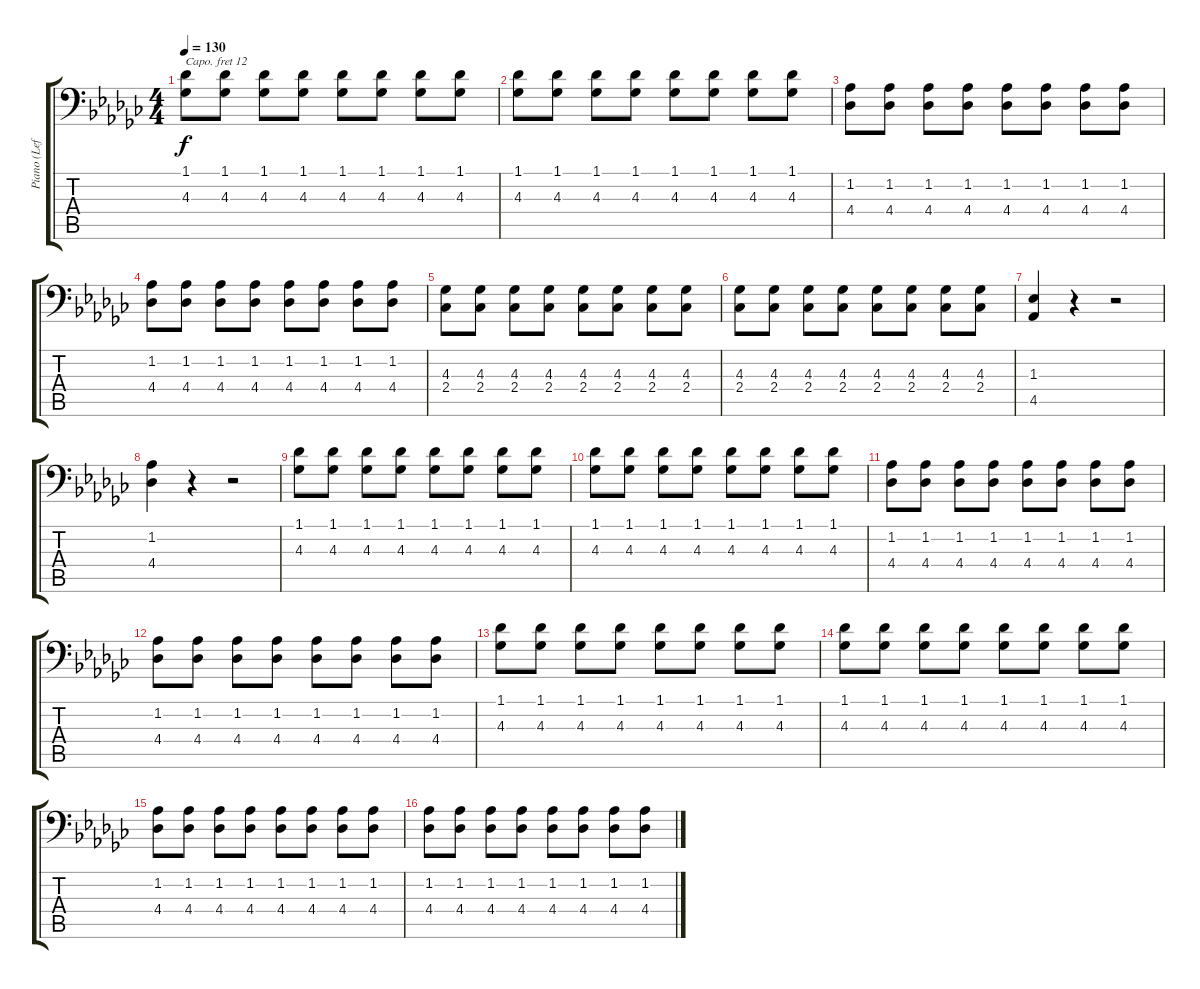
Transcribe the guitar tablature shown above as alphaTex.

\track ("Piano (Left Hand)" "Piano (Lef") {instrument acousticgrandpiano}
\staff {score tabs}
\capo 12
\tuning (C3 G2 D2 A1 E1 B0) {hide}
\ts (4 4)
\tempo 130
\clef f4
\ks gb
(1.1 4.3).8{dy f} (1.1 4.3).8 (1.1 4.3).8 (1.1 4.3).8 (1.1 4.3).8 (1.1 4.3).8 (1.1 4.3).8 (1.1 4.3).8 |
(1.1 4.3).8 (1.1 4.3).8 (1.1 4.3).8 (1.1 4.3).8 (1.1 4.3).8 (1.1 4.3).8 (1.1 4.3).8 (1.1 4.3).8 |
(1.2 4.4).8 (1.2 4.4).8 (1.2 4.4).8 (1.2 4.4).8 (1.2 4.4).8 (1.2 4.4).8 (1.2 4.4).8 (1.2 4.4).8 |
(1.2 4.4).8 (1.2 4.4).8 (1.2 4.4).8 (1.2 4.4).8 (1.2 4.4).8 (1.2 4.4).8 (1.2 4.4).8 (1.2 4.4).8 |
(4.3 2.4).8 (4.3 2.4).8 (4.3 2.4).8 (4.3 2.4).8 (4.3 2.4).8 (4.3 2.4).8 (4.3 2.4).8 (4.3 2.4).8 |
(4.3 2.4).8 (4.3 2.4).8 (4.3 2.4).8 (4.3 2.4).8 (4.3 2.4).8 (4.3 2.4).8 (4.3 2.4).8 (4.3 2.4).8 |
(1.3 4.5).4 r.4 r.2 |
(1.2 4.4).4 r.4 r.2 |
(1.1 4.3).8 (1.1 4.3).8 (1.1 4.3).8 (1.1 4.3).8 (1.1 4.3).8 (1.1 4.3).8 (1.1 4.3).8 (1.1 4.3).8 |
(1.1 4.3).8 (1.1 4.3).8 (1.1 4.3).8 (1.1 4.3).8 (1.1 4.3).8 (1.1 4.3).8 (1.1 4.3).8 (1.1 4.3).8 |
(1.2 4.4).8 (1.2 4.4).8 (1.2 4.4).8 (1.2 4.4).8 (1.2 4.4).8 (1.2 4.4).8 (1.2 4.4).8 (1.2 4.4).8 |
(1.2 4.4).8 (1.2 4.4).8 (1.2 4.4).8 (1.2 4.4).8 (1.2 4.4).8 (1.2 4.4).8 (1.2 4.4).8 (1.2 4.4).8 |
(1.1 4.3).8 (1.1 4.3).8 (1.1 4.3).8 (1.1 4.3).8 (1.1 4.3).8 (1.1 4.3).8 (1.1 4.3).8 (1.1 4.3).8 |
(1.1 4.3).8 (1.1 4.3).8 (1.1 4.3).8 (1.1 4.3).8 (1.1 4.3).8 (1.1 4.3).8 (1.1 4.3).8 (1.1 4.3).8 |
(1.2 4.4).8 (1.2 4.4).8 (1.2 4.4).8 (1.2 4.4).8 (1.2 4.4).8 (1.2 4.4).8 (1.2 4.4).8 (1.2 4.4).8 |
(1.2 4.4).8 (1.2 4.4).8 (1.2 4.4).8 (1.2 4.4).8 (1.2 4.4).8 (1.2 4.4).8 (1.2 4.4).8 (1.2 4.4).8
